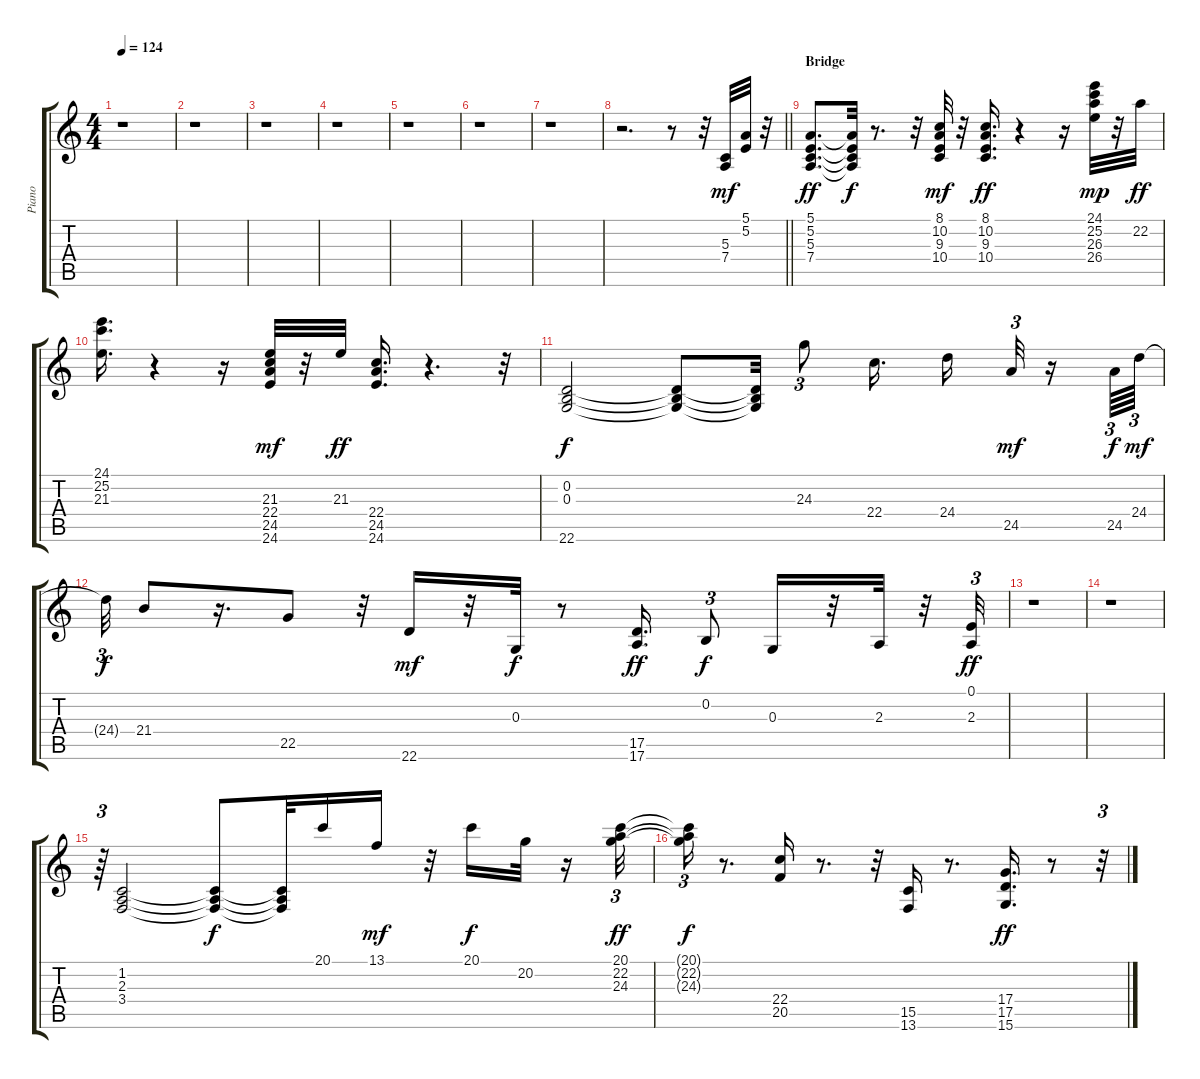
\track ("Piano" "Piano") {instrument brightacousticpiano}
\staff {score tabs}
\tuning (E4 B3 G3 D3 A2 E2) {hide}
\ts (4 4)
\tempo 124
\clef g2
\ks c
r.1{dy mf} |
r.1 |
r.1 |
r.1 |
r.1 |
r.1 |
r.1 |
\barLineRight lightlight
r.2{d} r.8 r.32 (5.3 7.4).32 (5.1 5.2).32 r.32 |
\section ("" "Bridge")
(5.1 5.2 5.3 7.4).8{d dy ff} (5.1{t} 5.2{t} 5.3{t} 7.4{t}).32{dy f} r.8{d} r.32 (8.1 10.2 9.3 10.4).32{dy mf} r.32 (8.1 10.2 9.3 10.4).16{d dy ff} r.4 r.16 (24.1 25.2 26.3 26.4).32{dy mp} r.32 22.2.32{dy ff} |
(24.1 25.2 21.3).16{d} r.4 r.16 (21.3 22.4 24.5 24.6).32{dy mf} r.32 21.3.32{dy ff} (22.4 24.5 24.6).16{d} r.4{d} r.32 |
(0.2 0.3 22.6).2{dy f} (0.2{t} 0.3{t} 22.6{t}).8 (0.2{t} 0.3{t} 22.6{t}).32 24.3.8{tu (3 2)} 22.4.16{d} 24.4.16 24.5.32{tu (3 2) dy mf} r.16 24.5.64{tu (3 2) dy f} 24.4.64{tu (3 2) dy mf} |
24.4{t}.32{tu (3 2) dy f} 21.4.8 r.16{d} 22.5.8 r.32 22.6.16{dy mf} r.32 0.3.32{dy f} r.8 (17.5 17.6).16{d dy ff} 0.2.8{tu (3 2) dy f} 0.3.16 r.32 2.3.32 r.32 (0.1 2.3).32{tu (3 2) dy ff} |
r.1 |
r.1 |
r.64{tu (3 2)} (1.2 2.3 3.4).2 (1.2{t} 2.3{t} 3.4{t}).8{dy f} (1.2{t} 2.3{t} 3.4{t}).32 20.1.16 13.1.16{dy mf} r.32 20.1.16{dy f} 20.2.32 r.16 (20.1 22.2 24.3).32{tu (3 2) dy ff} |
(20.1{t} 22.2{t} 24.3{t}).16{tu (3 2) dy f} r.8{d} (22.4 20.5).16 r.8{d} r.32 (15.5 13.6).16 r.8{d} (17.4 17.5 15.6).16{d dy ff} r.8 r.32{tu (3 2)}
